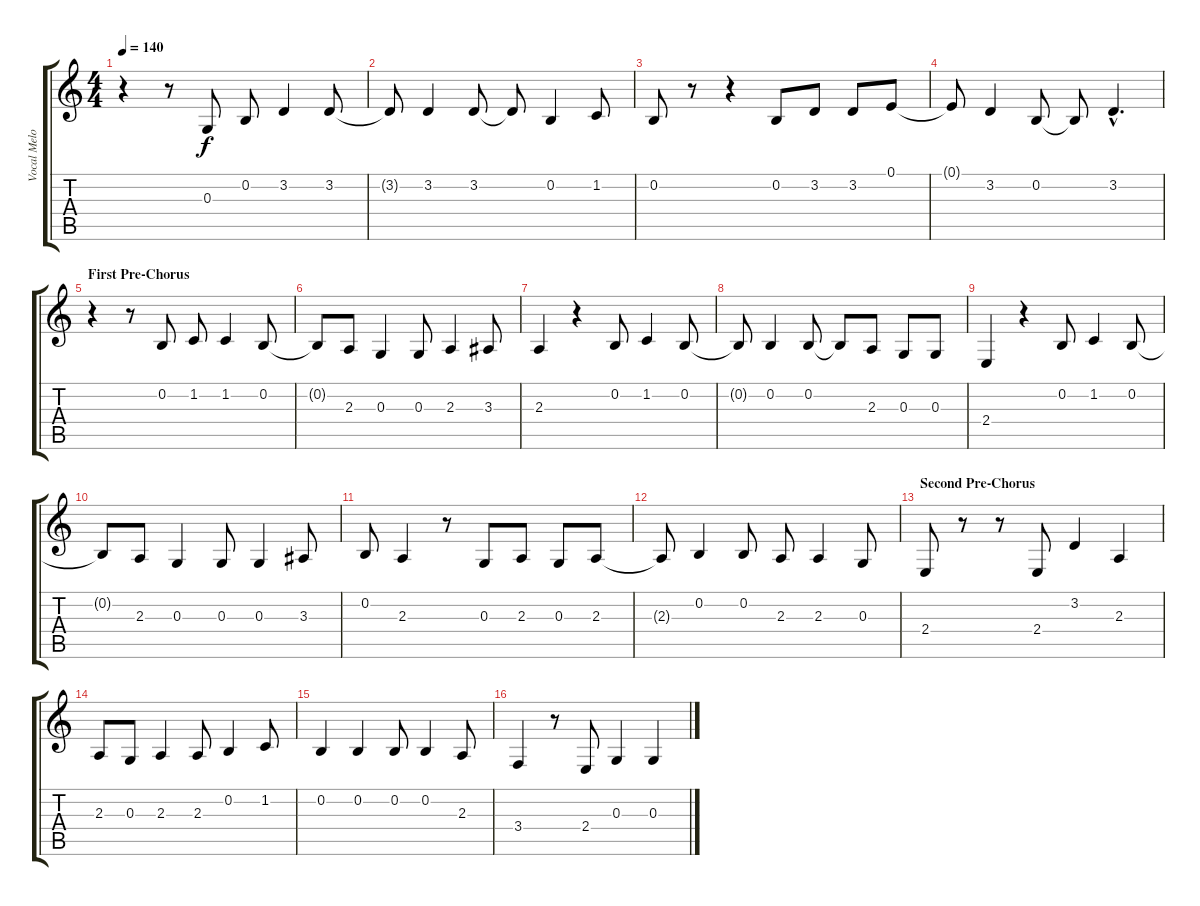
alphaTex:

\track ("Vocal Melody" "Vocal Melo") {instrument acousticgrandpiano}
\staff {score tabs}
\tuning (E4 B3 G3 D3 A2 E2) {hide}
\ts (4 4)
\tempo 140
\clef g2
\ks c
r.4{dy f} r.8 0.3.8 0.2.8 3.2.4 3.2.8 |
3.2{t}.8 3.2.4 3.2.8 3.2{t}.8 0.2.4 1.2.8 |
0.2.8 r.8 r.4 0.2.8 3.2.8 3.2.8 0.1.8 |
0.1{t}.8 3.2.4 0.2.8 0.2{t}.8 3.2{hac}.4{d} |
\section ("" "First Pre-Chorus")
r.4 r.8 0.2.8 1.2.8 1.2.4 0.2.8 |
0.2{t}.8 2.3.8 0.3.4 0.3.8 2.3.4 3.3.8 |
2.3.4 r.4 0.2.8 1.2.4 0.2.8 |
0.2{t}.8 0.2.4 0.2.8 0.2{t}.8 2.3.8 0.3.8 0.3.8 |
2.4.4 r.4 0.2.8 1.2.4 0.2.8 |
0.2{t}.8 2.3.8 0.3.4 0.3.8 0.3.4 3.3.8 |
0.2.8 2.3.4 r.8 0.3.8 2.3.8 0.3.8 2.3.8 |
2.3{t}.8 0.2.4 0.2.8 2.3.8 2.3.4 0.3.8 |
\section ("" "Second Pre-Chorus")
2.4.8 r.8 r.8 2.4.8 3.2.4 2.3.4 |
2.3.8 0.3.8 2.3.4 2.3.8 0.2.4 1.2.8 |
0.2.4 0.2.4 0.2.8 0.2.4 2.3.8 |
3.4.4 r.8 2.4.8 0.3.4 0.3.4
